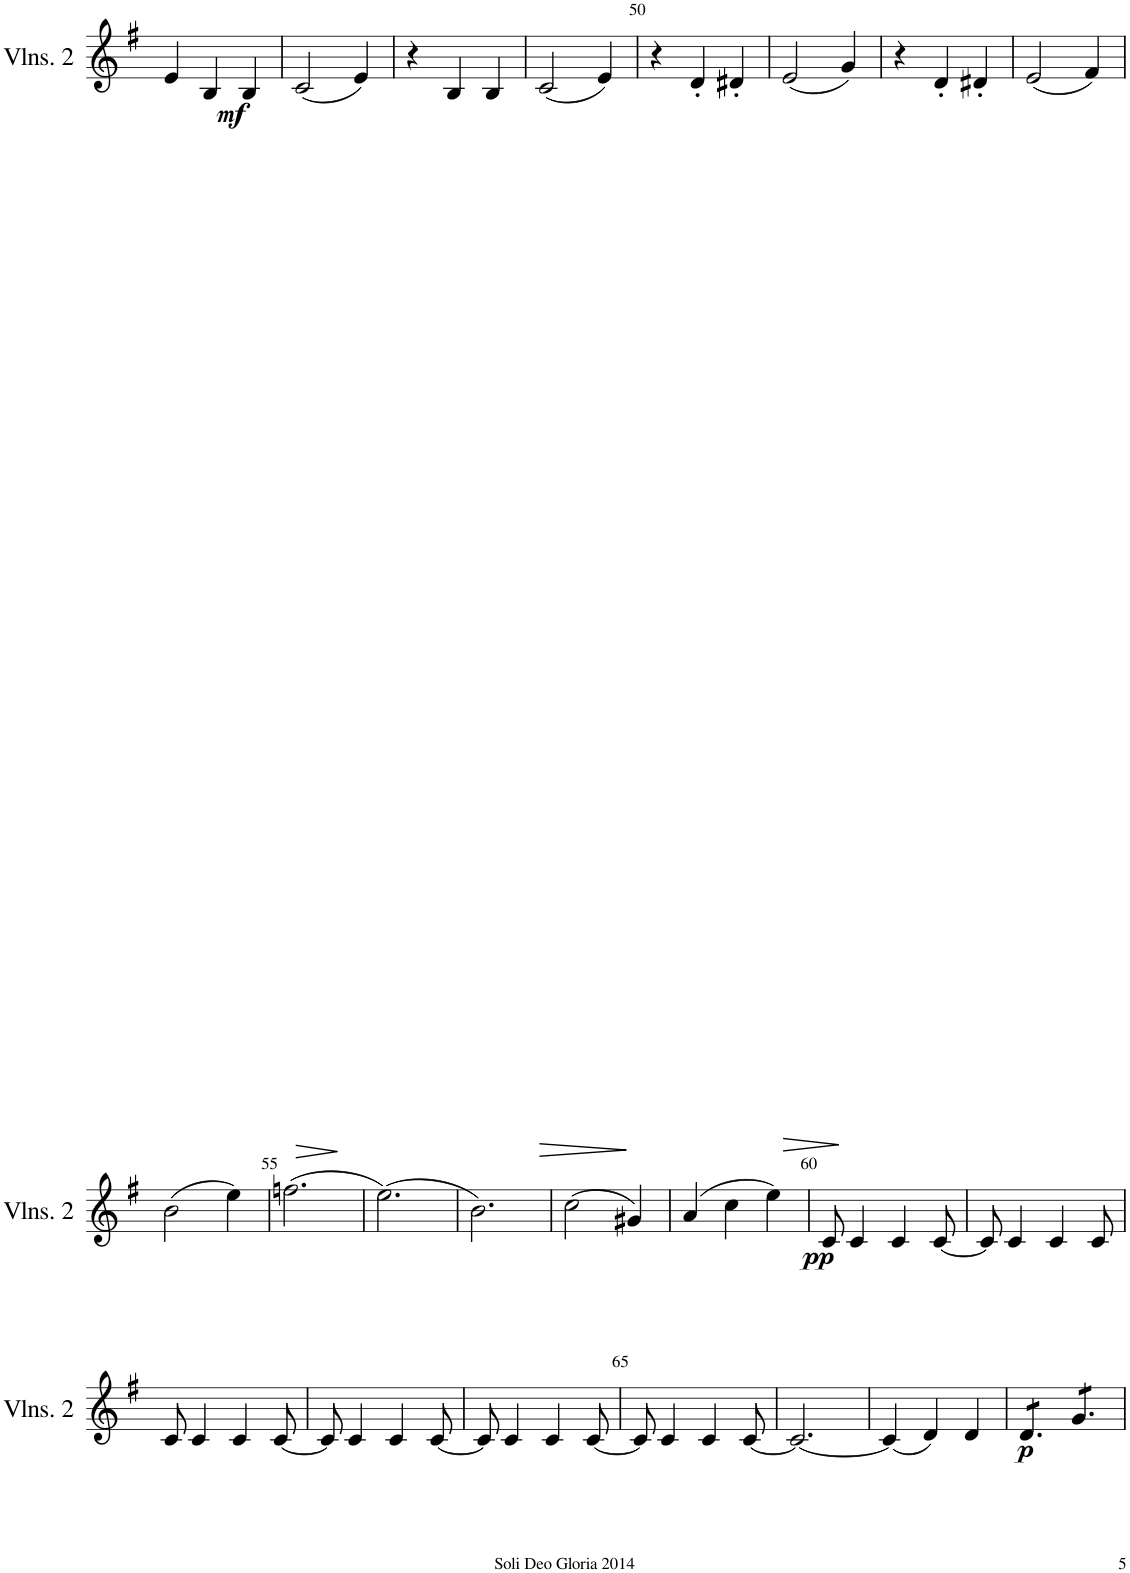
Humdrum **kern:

**kern	**dynam
*part1	*part1
*staff1	*staff1
*I"Violins 2	*
*I'Vlns. 2	*
!!LO:PB:g=z
*clefG2	*
*k[f#]	*
*M3/4	*
=46	=46
4e/	.
!	!LO:DY:b
4B/	mf
4B/	.
=47	=47
!	!LO:HP:b
(2c/	>
4e/)	.
.	]
=48	=48
4r	.
4B/	.
4B/	.
=49	=49
!	!LO:HP:b
(2c/	>
4e/)	.
.	]
=50	=50
4r	.
4d'/	.
4d#X'/	.
=51	=51
!	!LO:HP:b
(2e/	>
4g/)	.
.	]
=52	=52
4r	.
4d'/	.
4d#X'/	.
=53	=53
(2e/	.
4f#/)	.
!!LO:LB:g=z
=54	=54
(2b\	.
4ee\)	.
=55	=55
(2.ffn\	.
=56	=56
(2.ee\)	.
=57	=57
2.b\)	.
=58	=58
(2cc\	.
4g#X/)	.
=59	=59
(4a/	.
4cc\	.
4ee\)	.
=60	=60
!	!LO:DY:b
8c/	pp
4c/	.
4c/	.
[8c/	.
=61	=61
8c/]	.
4c/	.
4c/	.
8c/	.
!!LO:LB:g=z
=62	=62
8c/	.
4c/	.
4c/	.
[8c/	.
=63	=63
8c/]	.
4c/	.
4c/	.
[8c/	.
=64	=64
8c/]	.
4c/	.
4c/	.
[8c/	.
=65	=65
8c/]	.
4c/	.
4c/	.
[8c/	.
=66	=66
2.c/_	.
=67	=67
(4c/]	.
4d/)	.
4d/	.
=68	=68
!	!LO:DY:b
*tremolo	*
8d/L	p
8d/	.
8d/J	.
8g/L	.
8g/	.
8g/J	.
*Xtremolo	*
=	=
*-	*-
